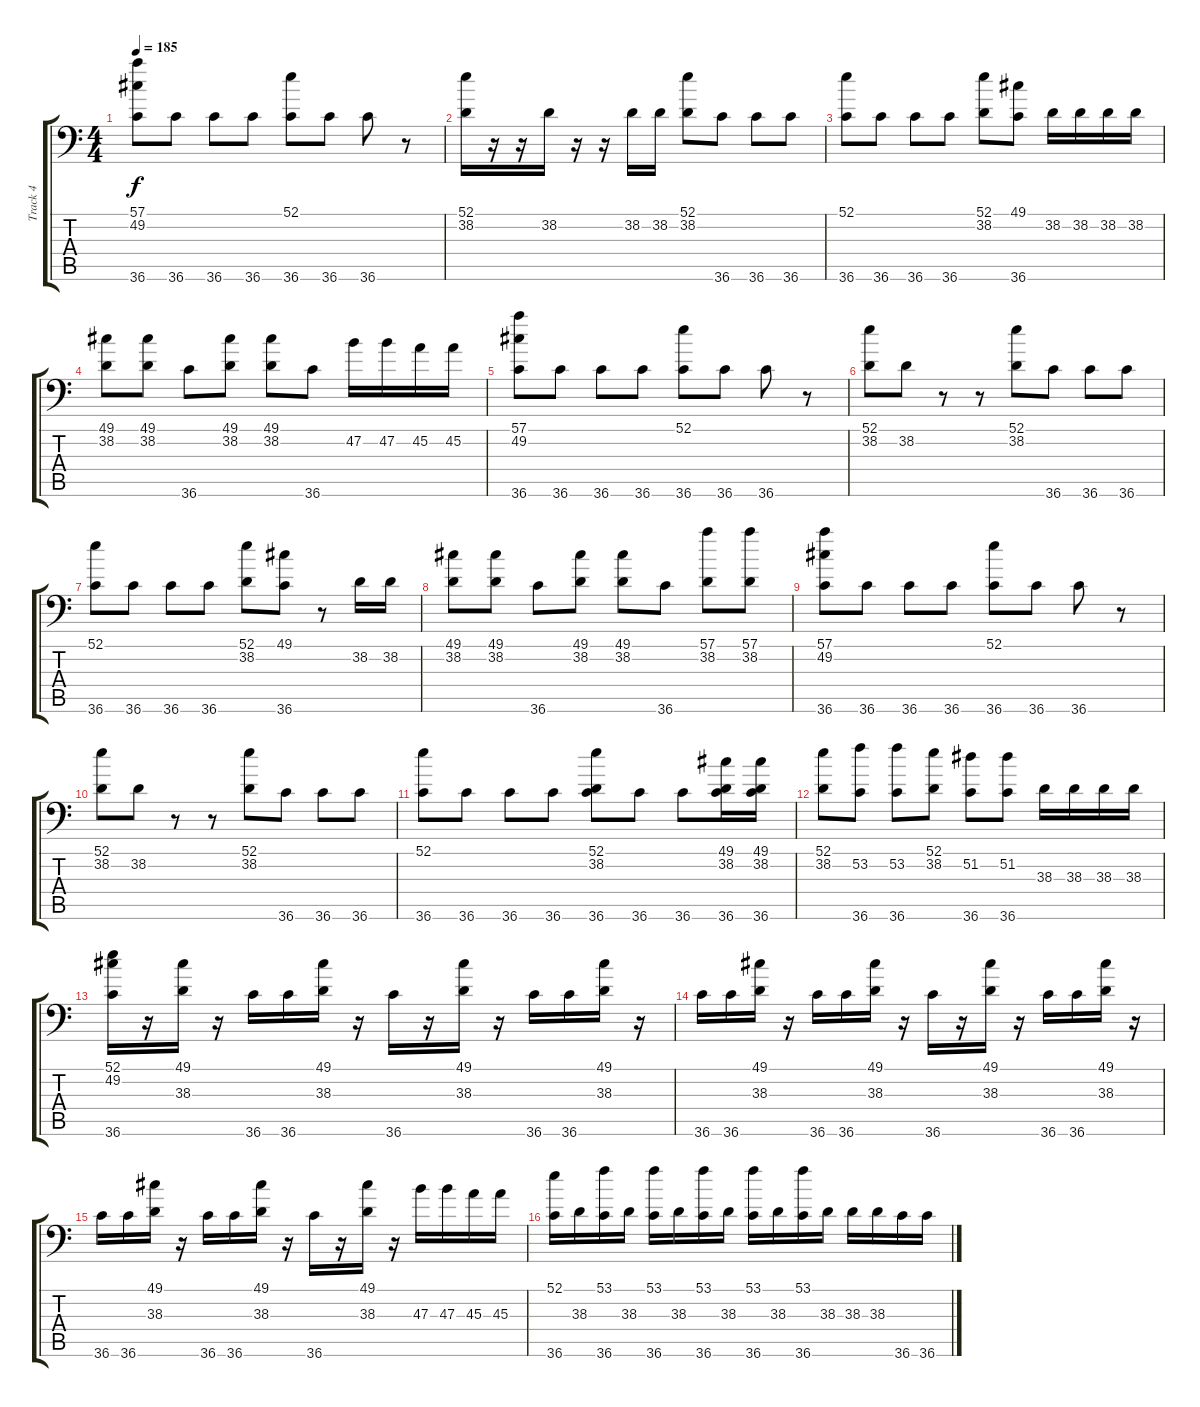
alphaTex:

\track ("Track 4" "Track 4") {instrument acousticgrandpiano}
\staff {score tabs}
\tuning (C-1 C-1 C-1 C-1 C-1 C-1) {hide}
\ts (4 4)
\tempo 185
\clef f4
\ks c
(57.1 49.2 36.6).8{dy f} 36.6.8 36.6.8 36.6.8 (52.1 36.6).8 36.6.8 36.6.8 r.8 |
(52.1 38.2).16 r.16 r.16 38.2.16 r.16 r.16 38.2.16 38.2.16 (52.1 38.2).8 36.6.8 36.6.8 36.6.8 |
(52.1 36.6).8 36.6.8 36.6.8 36.6.8 (52.1 38.2).8 (49.1 36.6).8 38.2.16 38.2.16 38.2.16 38.2.16 |
(49.1 38.2).8 (49.1 38.2).8 36.6.8 (49.1 38.2).8 (49.1 38.2).8 36.6.8 47.2.16 47.2.16 45.2.16 45.2.16 |
(57.1 49.2 36.6).8 36.6.8 36.6.8 36.6.8 (52.1 36.6).8 36.6.8 36.6.8 r.8 |
(52.1 38.2).8 38.2.8 r.8 r.8 (52.1 38.2).8 36.6.8 36.6.8 36.6.8 |
(52.1 36.6).8 36.6.8 36.6.8 36.6.8 (52.1 38.2).8 (49.1 36.6).8 r.8 38.2.16 38.2.16 |
(49.1 38.2).8 (49.1 38.2).8 36.6.8 (49.1 38.2).8 (49.1 38.2).8 36.6.8 (57.1 38.2).8 (57.1 38.2).8 |
(57.1 49.2 36.6).8 36.6.8 36.6.8 36.6.8 (52.1 36.6).8 36.6.8 36.6.8 r.8 |
(52.1 38.2).8 38.2.8 r.8 r.8 (52.1 38.2).8 36.6.8 36.6.8 36.6.8 |
(52.1 36.6).8 36.6.8 36.6.8 36.6.8 (52.1 38.2 36.6).8 36.6.8 36.6.8 (49.1 38.2 36.6).16 (49.1 38.2 36.6).16 |
(52.1 38.2).8 (53.2 36.6).8 (53.2 36.6).8 (52.1 38.2).8 (51.2 36.6).8 (51.2 36.6).8 38.3.16 38.3.16 38.3.16 38.3.16 |
(52.1 49.2 36.6).16 r.16 (49.1 38.3).16 r.16 36.6.16 36.6.16 (49.1 38.3).16 r.16 36.6.16 r.16 (49.1 38.3).16 r.16 36.6.16 36.6.16 (49.1 38.3).16 r.16 |
36.6.16 36.6.16 (49.1 38.3).16 r.16 36.6.16 36.6.16 (49.1 38.3).16 r.16 36.6.16 r.16 (49.1 38.3).16 r.16 36.6.16 36.6.16 (49.1 38.3).16 r.16 |
36.6.16 36.6.16 (49.1 38.3).16 r.16 36.6.16 36.6.16 (49.1 38.3).16 r.16 36.6.16 r.16 (49.1 38.3).16 r.16 47.3.16 47.3.16 45.3.16 45.3.16 |
(52.1 36.6).16 38.3.16 (53.1 36.6).16 38.3.16 (53.1 36.6).16 38.3.16 (53.1 36.6).16 38.3.16 (53.1 36.6).16 38.3.16 (53.1 36.6).16 38.3.16 38.3.16 38.3.16 36.6.16 36.6.16
